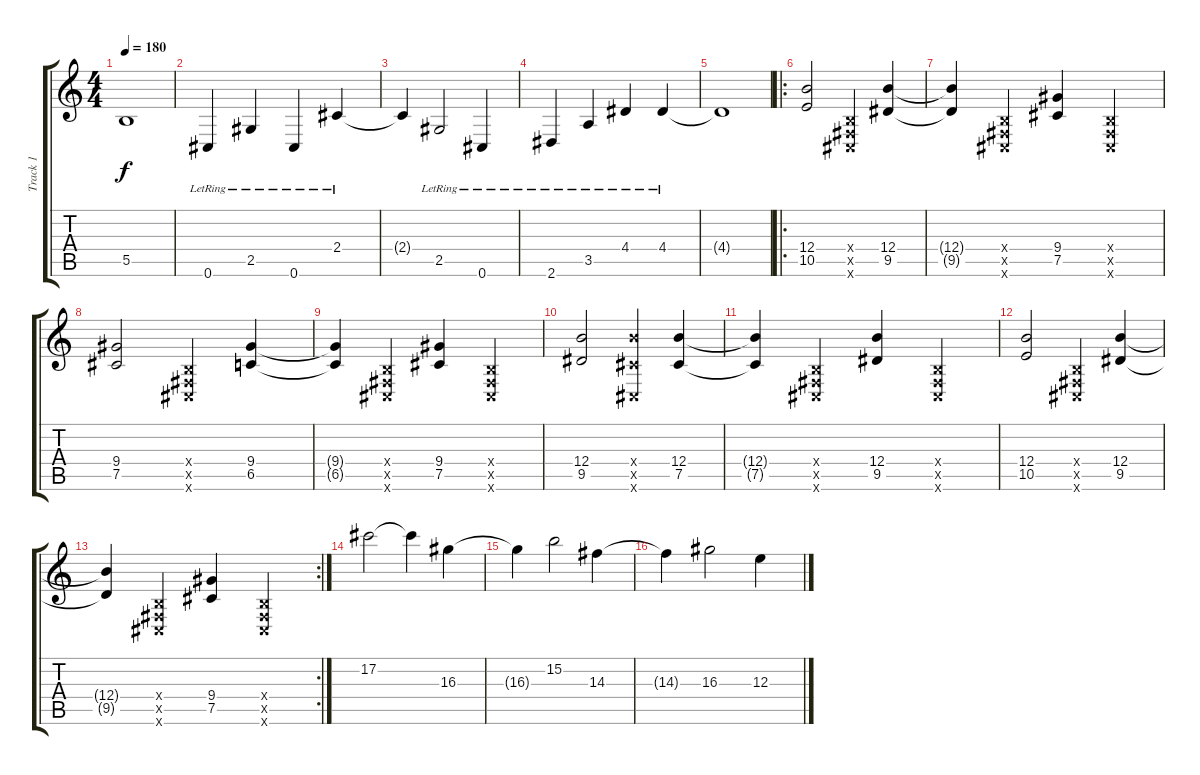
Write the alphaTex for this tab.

\track ("Track 1" "Track 1") {instrument distortionguitar}
\staff {score tabs}
\tuning (Db4 Ab3 E3 B2 Gb2 Db2) {hide}
\ts (4 4)
\tempo 180
\clef g2
\ks c
5.5{t}.1{dy f} |
0.6{lr}.4 2.5{lr}.4 0.6{lr}.4 2.4{lr}.4 |
2.4{t}.4 2.5{lr}.2 0.6{lr}.4 |
2.6{lr}.4 3.5{lr}.4 4.4{lr}.4 4.4{lr}.4 |
4.4{t}.1 |
\ro
(12.4 10.5).2{instrument distortionguitar} (0.4{x} 0.5{x} 0.6{x}).4 (12.4 9.5).4 |
(12.4{t} 9.5{t}).4 (0.4{x} 0.5{x} 0.6{x}).4 (9.4 7.5).4 (0.4{x} 0.5{x} 0.6{x}).4 |
(9.4 7.5).2 (0.4{x} 0.5{x} 0.6{x}).4 (9.4 6.5).4 |
(9.4{t} 6.5{t}).4 (0.4{x} 0.5{x} 0.6{x}).4 (9.4 7.5).4 (0.4{x} 0.5{x} 0.6{x}).4 |
(12.4 9.5).2 (12.4{x} 7.5{x} 0.6{x}).4 (12.4 7.5).4 |
(12.4{t} 7.5{t}).4 (0.4{x} 0.5{x} 0.6{x}).4 (12.4 9.5).4 (0.4{x} 0.5{x} 0.6{x}).4 |
(12.4 10.5).2 (0.4{x} 0.5{x} 0.6{x}).4 (12.4 9.5).4 |
\rc 2
(12.4{t} 9.5{t}).4 (0.4{x} 0.5{x} 0.6{x}).4 (9.4 7.5).4 (0.4{x} 0.5{x} 0.6{x}).4 |
17.2.2 17.2{t}.4 16.3.4 |
16.3{t}.4 15.2.2 14.3.4 |
14.3{t}.4 16.3.2 12.3.4
